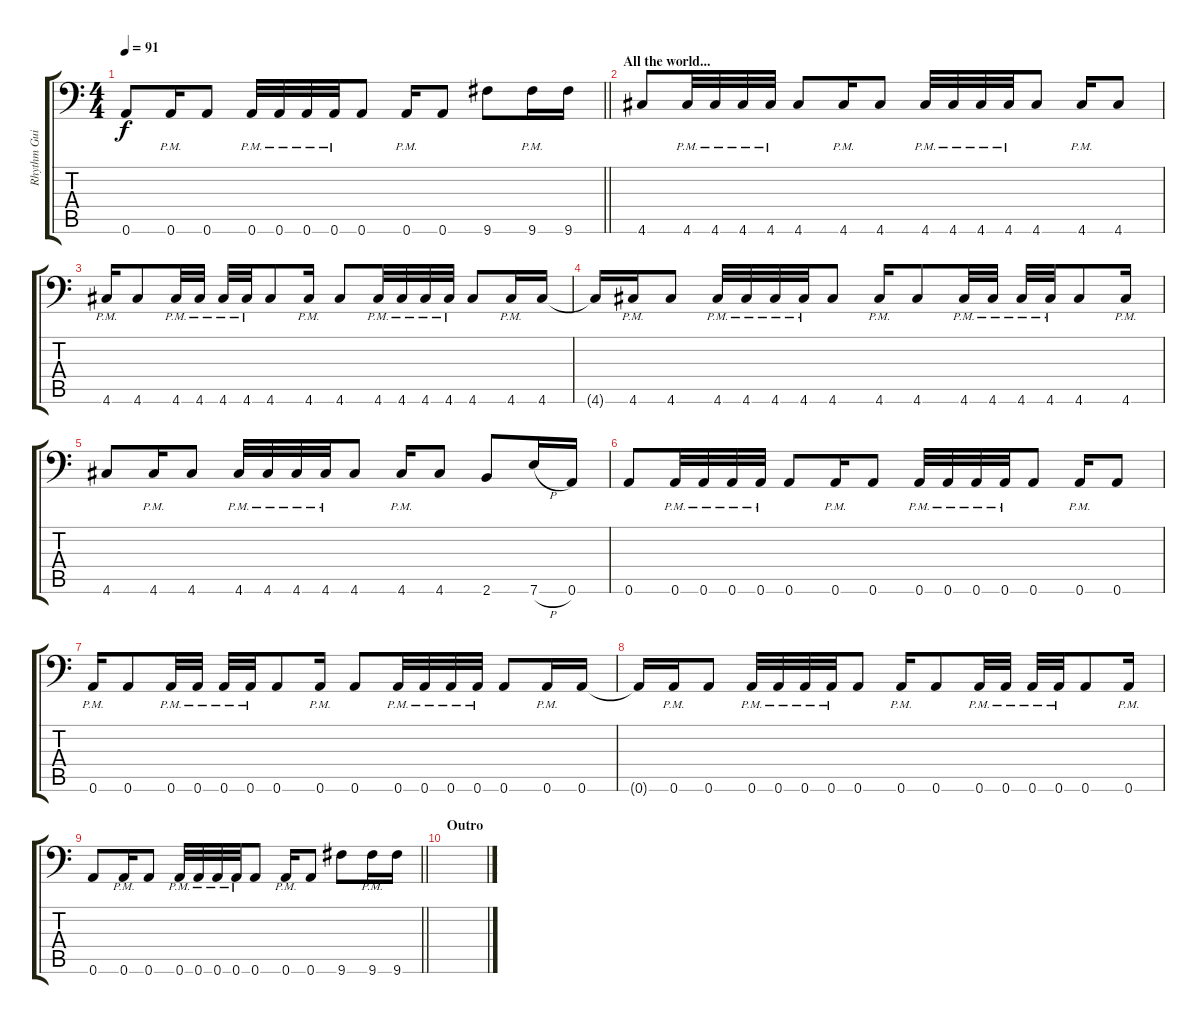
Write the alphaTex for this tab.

\track ("Rhythm Guitar R" "Rhythm Gui") {instrument distortionguitar}
\staff {score tabs}
\tuning (D4 A3 F3 C3 G2 A1) {hide}
\ts (4 4)
\tempo 91
\clef f4
\barLineRight lightlight
\ks c
0.6.8{dy f} 0.6{pm}.16 0.6.8 0.6{pm}.32 0.6{pm}.32 0.6{pm}.32 0.6{pm}.32 0.6.8 0.6{pm}.16 0.6.8 9.6.8 9.6{pm}.16 9.6.16 |
\section ("" "All the world...")
4.6.8 4.6{pm}.32 4.6{pm}.32 4.6{pm}.32 4.6{pm}.32 4.6.8 4.6{pm}.16 4.6.8 4.6{pm}.32 4.6{pm}.32 4.6{pm}.32 4.6{pm}.32 4.6.8 4.6{pm}.16 4.6.8 |
4.6{pm}.16 4.6.8 4.6{pm}.32 4.6{pm}.32 4.6{pm}.32 4.6{pm}.32 4.6.8 4.6{pm}.16 4.6.8 4.6{pm}.32 4.6{pm}.32 4.6{pm}.32 4.6{pm}.32 4.6.8 4.6{pm}.16 4.6.16 |
4.6{t}.16 4.6{pm}.16 4.6.8 4.6{pm}.32 4.6{pm}.32 4.6{pm}.32 4.6{pm}.32 4.6.8 4.6{pm}.16 4.6.8 4.6{pm}.32 4.6{pm}.32 4.6{pm}.32 4.6{pm}.32 4.6.8 4.6{pm}.16 |
4.6.8 4.6{pm}.16 4.6.8 4.6{pm}.32 4.6{pm}.32 4.6{pm}.32 4.6{pm}.32 4.6.8 4.6{pm}.16 4.6.8 2.6.8 7.6{h}.16 0.6.16 |
0.6.8 0.6{pm}.32 0.6{pm}.32 0.6{pm}.32 0.6{pm}.32 0.6.8 0.6{pm}.16 0.6.8 0.6{pm}.32 0.6{pm}.32 0.6{pm}.32 0.6{pm}.32 0.6.8 0.6{pm}.16 0.6.8 |
0.6{pm}.16 0.6.8 0.6{pm}.32 0.6{pm}.32 0.6{pm}.32 0.6{pm}.32 0.6.8 0.6{pm}.16 0.6.8 0.6{pm}.32 0.6{pm}.32 0.6{pm}.32 0.6{pm}.32 0.6.8 0.6{pm}.16 0.6.16 |
0.6{t}.16 0.6{pm}.16 0.6.8 0.6{pm}.32 0.6{pm}.32 0.6{pm}.32 0.6{pm}.32 0.6.8 0.6{pm}.16 0.6.8 0.6{pm}.32 0.6{pm}.32 0.6{pm}.32 0.6{pm}.32 0.6.8 0.6{pm}.16 |
\barLineRight lightlight
0.6.8 0.6{pm}.16 0.6.8 0.6{pm}.32 0.6{pm}.32 0.6{pm}.32 0.6{pm}.32 0.6.8 0.6{pm}.16 0.6.8 9.6.8 9.6{pm}.16 9.6.16 |
\section ("" "Outro")
